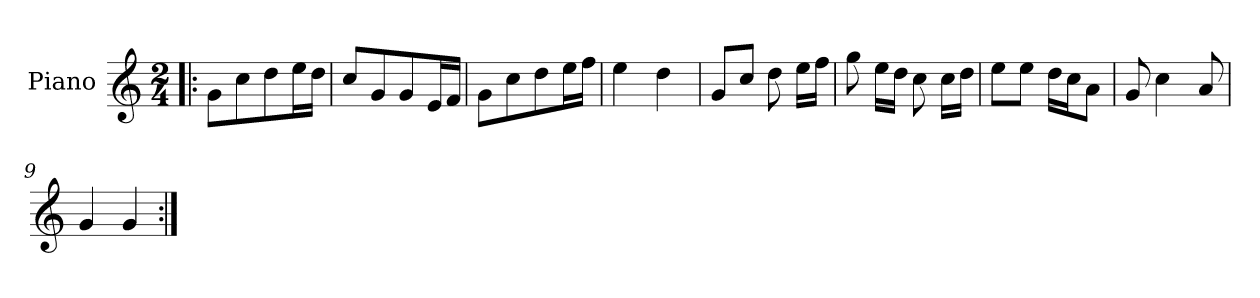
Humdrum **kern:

**kern
*part1
*staff1
*I"Piano
*I'Pno
*clefG2
*k[]
*M2/4
=1!|:
8g\L
8cc\
8dd\
16ee\L
16dd\JJ
=2
8cc/L
8g/
8g/
16e/L
16f/JJ
=3
8g\L
8cc\
8dd\
16ee\L
16ff\JJ
=4
4ee\
4dd\
=5
8g/L
8cc/J
8dd\
16ee\LL
16ff\JJ
=6
8gg\
16ee\LL
16dd\JJ
8cc\
16cc\LL
16dd\JJ
!!LO:LB:g=z
=7
8ee\L
8ee\J
16dd\LL
16cc\J
8a\J
=8
8g/
4cc\
8a/
=9
4g/
4g/
=:|!
*-
